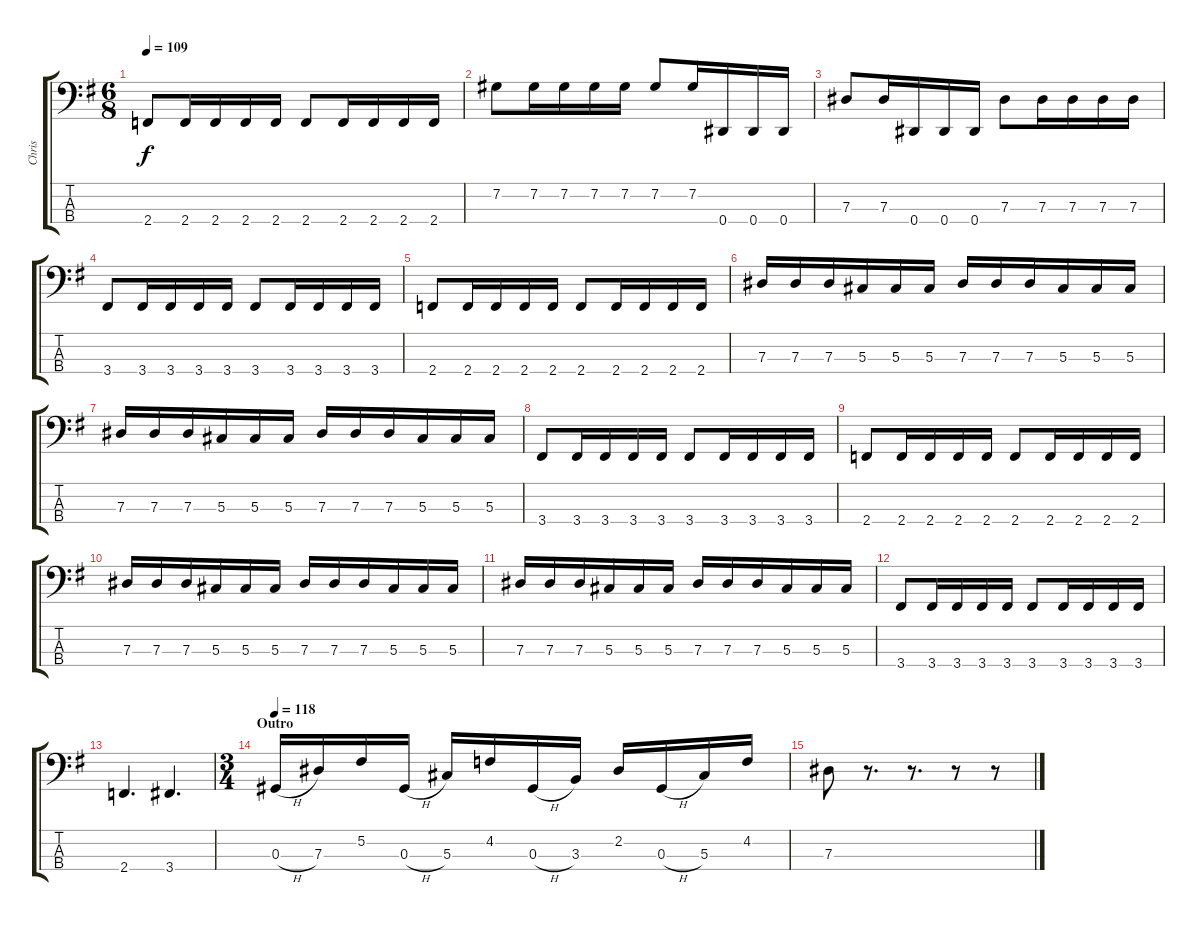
\track ("Chris" "Chris") {instrument electricbasspick}
\staff {score tabs}
\tuning (Gb2 Db2 Ab1 Eb1) {hide}
\ts (6 8)
\tempo 109
\clef f4
\ks g
2.4.8{dy f} 2.4.16 2.4.16 2.4.16 2.4.16 2.4.8 2.4.16 2.4.16 2.4.16 2.4.16 |
7.2.8 7.2.16 7.2.16 7.2.16 7.2.16 7.2.8 7.2.16 0.4.16 0.4.16 0.4.16 |
7.3.8 7.3.16 0.4.16 0.4.16 0.4.16 7.3.8 7.3.16 7.3.16 7.3.16 7.3.16 |
3.4.8 3.4.16 3.4.16 3.4.16 3.4.16 3.4.8 3.4.16 3.4.16 3.4.16 3.4.16 |
2.4.8 2.4.16 2.4.16 2.4.16 2.4.16 2.4.8 2.4.16 2.4.16 2.4.16 2.4.16 |
7.3.16 7.3.16 7.3.16 5.3.16 5.3.16 5.3.16 7.3.16 7.3.16 7.3.16 5.3.16 5.3.16 5.3.16 |
7.3.16 7.3.16 7.3.16 5.3.16 5.3.16 5.3.16 7.3.16 7.3.16 7.3.16 5.3.16 5.3.16 5.3.16 |
3.4.8 3.4.16 3.4.16 3.4.16 3.4.16 3.4.8 3.4.16 3.4.16 3.4.16 3.4.16 |
2.4.8 2.4.16 2.4.16 2.4.16 2.4.16 2.4.8 2.4.16 2.4.16 2.4.16 2.4.16 |
7.3.16 7.3.16 7.3.16 5.3.16 5.3.16 5.3.16 7.3.16 7.3.16 7.3.16 5.3.16 5.3.16 5.3.16 |
7.3.16 7.3.16 7.3.16 5.3.16 5.3.16 5.3.16 7.3.16 7.3.16 7.3.16 5.3.16 5.3.16 5.3.16 |
3.4.8 3.4.16 3.4.16 3.4.16 3.4.16 3.4.8 3.4.16 3.4.16 3.4.16 3.4.16 |
2.4.4{d} 3.4.4{d} |
\ts (3 4)
\section ("" "Outro")
\tempo 118
0.3{h}.16 7.3.16 5.2.16 0.3{h}.16 5.3.16 4.2.16 0.3{h}.16 3.3.16 2.2.16 0.3{h}.16 5.3.16 4.2.16 |
7.3.8 r.8{d} r.8{d} r.8 r.8
